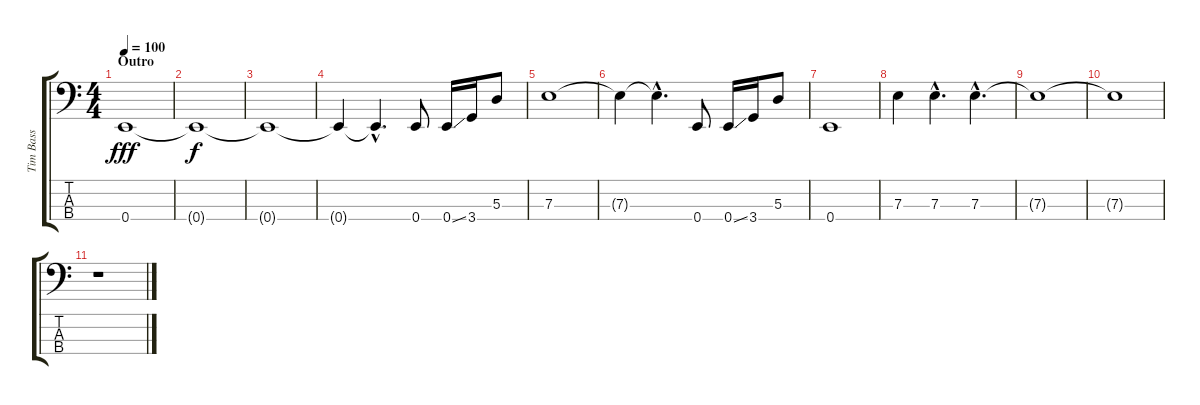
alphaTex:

\track ("Tim Bass" "Tim Bass") {instrument electricbassfinger}
\staff {score tabs}
\tuning (G2 D2 A1 E1) {hide}
\ts (4 4)
\section ("" "Outro")
\tempo 100
\clef f4
\ks c
0.4.1{dy fff} |
0.4{t}.1{dy f} |
0.4{t}.1 |
0.4{t}.4 0.4{hac t}.4{d} 0.4.8 0.4{ss}.16 3.4.16 5.3.8 |
7.3.1 |
7.3{t}.4 7.3{hac t}.4{d} 0.4.8 0.4{ss}.16 3.4.16 5.3.8 |
0.4.1 |
7.3.4 7.3{hac}.4{d} 7.3{hac}.4{d} |
7.3{t}.1 |
7.3{t}.1 |
r.1
